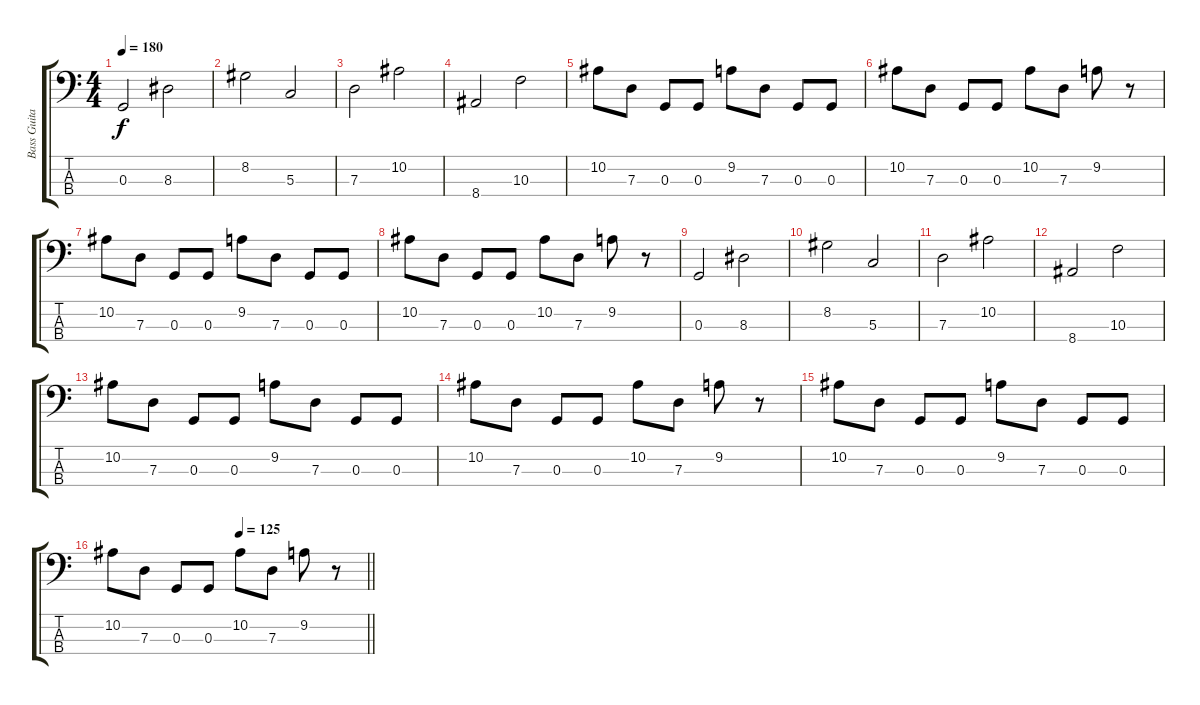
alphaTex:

\track ("Bass Guitar" "Bass Guita") {instrument electricbassfinger}
\staff {score tabs}
\tuning (F2 C2 G1 D1) {hide}
\ts (4 4)
\tempo 180
\clef f4
\ks c
0.3.2{dy f} 8.3.2 |
8.2.2 5.3.2 |
7.3.2 10.2.2 |
8.4.2 10.3.2 |
10.2.8 7.3.8 0.3.8 0.3.8 9.2.8 7.3.8 0.3.8 0.3.8 |
10.2.8 7.3.8 0.3.8 0.3.8 10.2.8 7.3.8 9.2.8 r.8 |
10.2.8 7.3.8 0.3.8 0.3.8 9.2.8 7.3.8 0.3.8 0.3.8 |
10.2.8 7.3.8 0.3.8 0.3.8 10.2.8 7.3.8 9.2.8 r.8 |
0.3.2 8.3.2 |
8.2.2 5.3.2 |
7.3.2 10.2.2 |
8.4.2 10.3.2 |
10.2.8 7.3.8 0.3.8 0.3.8 9.2.8 7.3.8 0.3.8 0.3.8 |
10.2.8 7.3.8 0.3.8 0.3.8 10.2.8 7.3.8 9.2.8 r.8 |
10.2.8 7.3.8 0.3.8 0.3.8 9.2.8 7.3.8 0.3.8 0.3.8 |
\tempo (125 0.5)
\barLineRight lightlight
10.2.8 7.3.8 0.3.8 0.3.8 10.2.8 7.3.8 9.2.8 r.8
